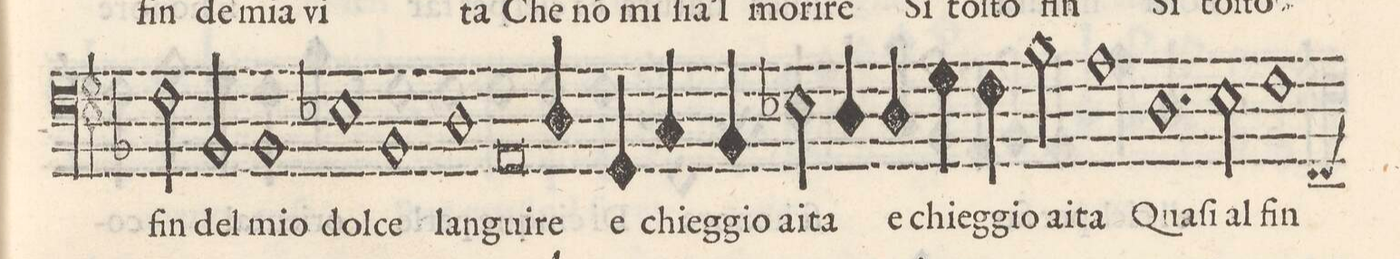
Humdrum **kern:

**kern	**text
*I"BASSO	*
*clefF4	*
*k[b-]	*
*met(C)	*
*M2/1	*
2F\	fin
2BB-/	del
=22-	=22-
1BB-	mio
1E-X	dol-
=23-	=23-
1BB-	-ce
1D	lan-
=24-	=24-
0AA	-gui-
=25-	=25-
4D/	-re
4GG/	e
4C/	chieg-
4BB-/	-gio
2E-X\	a-
4D/	-ita
4D/	e
=26-	=26-
4G\	chieg-
4F\	-gio
2B-\	a-
1A	-ita
=27-	=27-
1.D	Quaſi
2Eny\	al
=28-	=28-
1F	fin
*custos:FF	*
*-	*-
